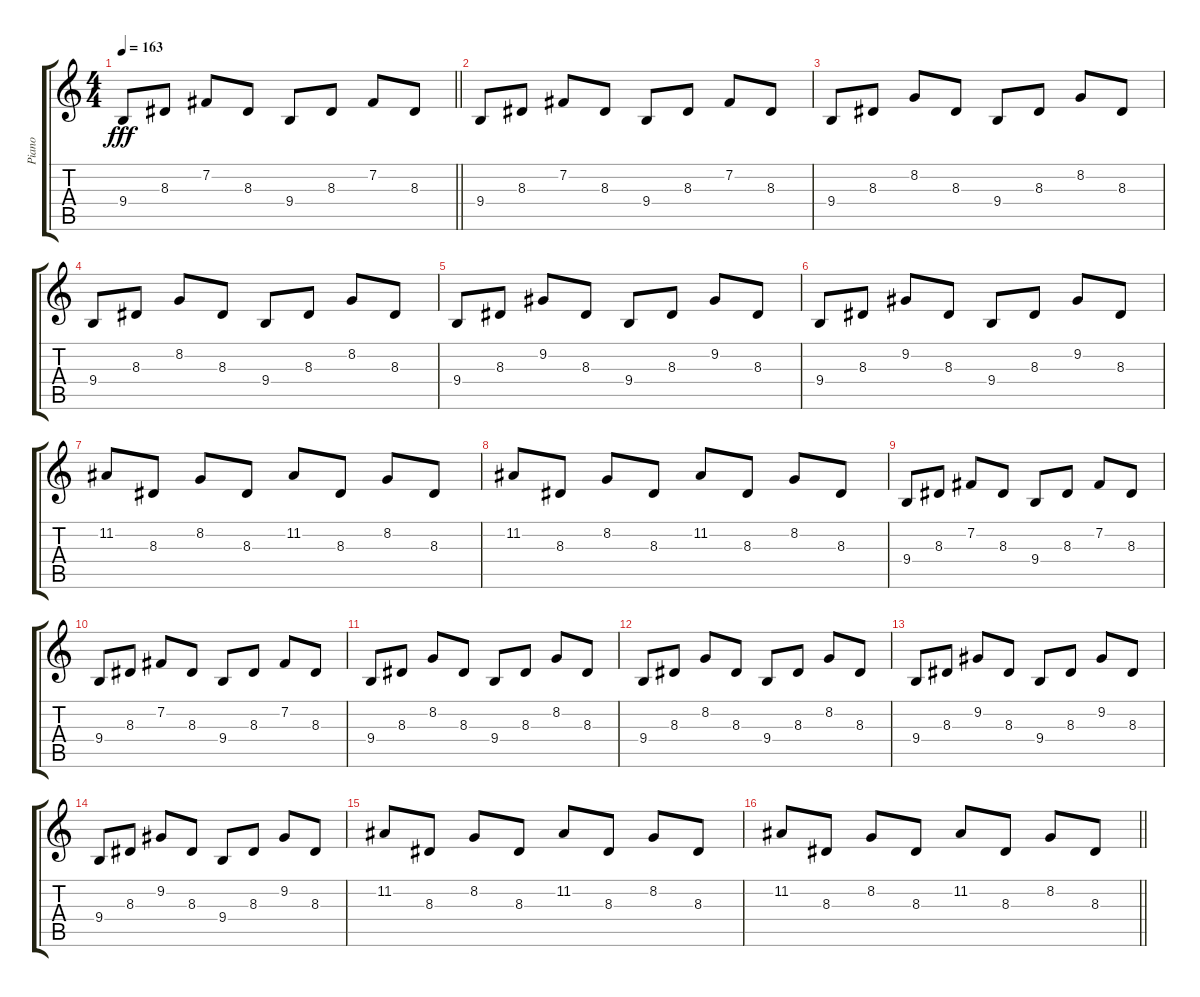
\track ("Piano" "Piano") {instrument acousticgrandpiano}
\staff {score tabs}
\tuning (E4 B3 G3 D3 A2 E2) {hide}
\ts (4 4)
\tempo 163
\clef g2
\barLineRight lightlight
\ks c
9.4.8{dy fff} 8.3.8 7.2.8 8.3.8 9.4.8 8.3.8 7.2.8 8.3.8 |
9.4.8 8.3.8 7.2.8 8.3.8 9.4.8 8.3.8 7.2.8 8.3.8 |
9.4.8 8.3.8 8.2.8 8.3.8 9.4.8 8.3.8 8.2.8 8.3.8 |
9.4.8 8.3.8 8.2.8 8.3.8 9.4.8 8.3.8 8.2.8 8.3.8 |
9.4.8 8.3.8 9.2.8 8.3.8 9.4.8 8.3.8 9.2.8 8.3.8 |
9.4.8 8.3.8 9.2.8 8.3.8 9.4.8 8.3.8 9.2.8 8.3.8 |
11.2.8 8.3.8 8.2.8 8.3.8 11.2.8 8.3.8 8.2.8 8.3.8 |
11.2.8 8.3.8 8.2.8 8.3.8 11.2.8 8.3.8 8.2.8 8.3.8 |
9.4.8 8.3.8 7.2.8 8.3.8 9.4.8 8.3.8 7.2.8 8.3.8 |
9.4.8 8.3.8 7.2.8 8.3.8 9.4.8 8.3.8 7.2.8 8.3.8 |
9.4.8 8.3.8 8.2.8 8.3.8 9.4.8 8.3.8 8.2.8 8.3.8 |
9.4.8 8.3.8 8.2.8 8.3.8 9.4.8 8.3.8 8.2.8 8.3.8 |
9.4.8 8.3.8 9.2.8 8.3.8 9.4.8 8.3.8 9.2.8 8.3.8 |
9.4.8 8.3.8 9.2.8 8.3.8 9.4.8 8.3.8 9.2.8 8.3.8 |
11.2.8 8.3.8 8.2.8 8.3.8 11.2.8 8.3.8 8.2.8 8.3.8 |
\barLineRight lightlight
11.2.8 8.3.8 8.2.8 8.3.8 11.2.8 8.3.8 8.2.8 8.3.8
